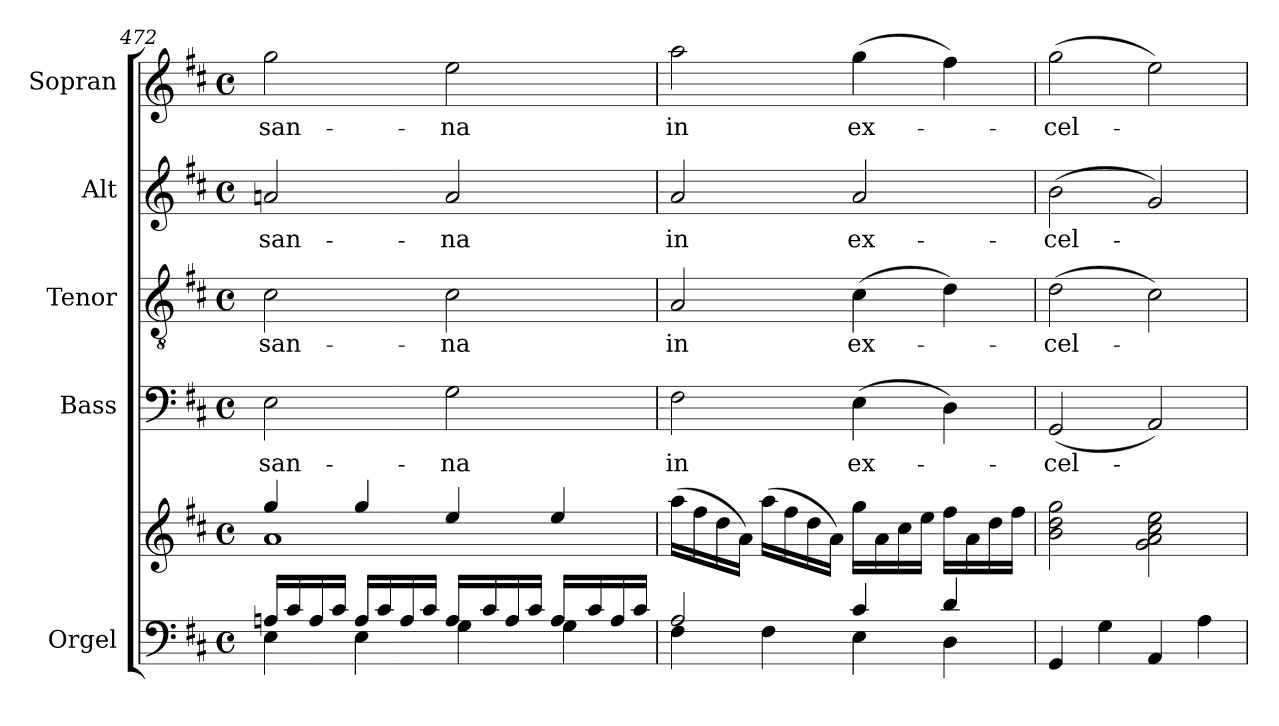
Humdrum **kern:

**kern	**kern	**kern	**text	**kern	**text	**kern	**text	**kern	**text
*part5	*part5	*part4	*part4	*part3	*part3	*part2	*part2	*part1	*part1
*staff6	*staff5	*staff4	*staff4	*staff3	*staff3	*staff2	*staff2	*staff1	*staff1
*I"Orgel	*	*I"Bass	*	*I"Tenor	*	*I"Alt	*	*I"Sopran	*
*I'Org.	*	*I'B	*	*I'T	*	*I'A	*	*I'S	*
*clefF4	*clefG2	*clefF4	*	*clefGv2	*	*clefG2	*	*clefG2	*
*k[f#c#]	*k[f#c#]	*k[f#c#]	*	*k[f#c#]	*	*k[f#c#]	*	*k[f#c#]	*
*D:	*D:	*D:	*	*D:	*	*D:	*	*D:	*
*M4/4	*M4/4	*M4/4	*	*M4/4	*	*M4/4	*	*M4/4	*
*met(c)	*met(c)	*met(c)	*	*met(c)	*	*met(c)	*	*met(c)	*
=472	=472	=472	=472	=472	=472	=472	=472	=472	=472
*^	*^	*	*	*	*	*	*	*	*
!	!	!	!	!	!LO:LY:b	!	!LO:LY:b	!	!LO:LY:b	!	!LO:LY:b
16An/LL	4E\	4gg/	1a	2E\	-san-	2c#\	-san-	2an/	-san-	2gg\	-san-
16c#/	.	.	.	.	.	.	.	.	.	.	.
16A/	.	.	.	.	.	.	.	.	.	.	.
16c#/JJ	.	.	.	.	.	.	.	.	.	.	.
16A/LL	4E\	4gg/	.	.	.	.	.	.	.	.	.
16c#/	.	.	.	.	.	.	.	.	.	.	.
16A/	.	.	.	.	.	.	.	.	.	.	.
16c#/JJ	.	.	.	.	.	.	.	.	.	.	.
!	!	!	!	!	!LO:LY:b	!	!LO:LY:b	!	!LO:LY:b	!	!LO:LY:b
16A/LL	4G\	4ee/	.	2G\	-na	2c#\	-na	2a/	-na	2ee\	-na
16c#/	.	.	.	.	.	.	.	.	.	.	.
16A/	.	.	.	.	.	.	.	.	.	.	.
16c#/JJ	.	.	.	.	.	.	.	.	.	.	.
16A/LL	4G\	4ee/	.	.	.	.	.	.	.	.	.
16c#/	.	.	.	.	.	.	.	.	.	.	.
16A/	.	.	.	.	.	.	.	.	.	.	.
16c#/JJ	.	.	.	.	.	.	.	.	.	.	.
*	*	*v	*v	*	*	*	*	*	*	*	*
=473	=473	=473	=473	=473	=473	=473	=473	=473	=473	=473
!	!	!	!	!LO:LY:b	!	!LO:LY:b	!	!LO:LY:b	!	!LO:LY:b
2A/	4F#\	(>16aa\LL	2F#\	in	2A/	in	2a/	in	2aa\	in
.	.	16ff#\	.	.	.	.	.	.	.	.
.	.	16dd\	.	.	.	.	.	.	.	.
.	.	16a\JJ)	.	.	.	.	.	.	.	.
.	4F#\	(>16aa\LL	.	.	.	.	.	.	.	.
.	.	16ff#\	.	.	.	.	.	.	.	.
.	.	16dd\	.	.	.	.	.	.	.	.
.	.	16a\JJ)	.	.	.	.	.	.	.	.
!	!	!	!	!LO:LY:b	!	!LO:LY:b	!	!LO:LY:b	!	!LO:LY:b
4c#/	4E\	16gg\LL	(>4E\	ex-	(>4c#\	ex-	2a/	ex-	(>4gg\	ex-
.	.	16a\	.	.	.	.	.	.	.	.
.	.	16cc#\	.	.	.	.	.	.	.	.
.	.	16ee\JJ	.	.	.	.	.	.	.	.
4d/	4D\	16ff#\LL	4D\)	.	4d\)	.	.	.	4ff#\)	.
.	.	16a\	.	.	.	.	.	.	.	.
.	.	16dd\	.	.	.	.	.	.	.	.
.	.	16ff#\JJ	.	.	.	.	.	.	.	.
*v	*v	*	*	*	*	*	*	*	*	*
!!LO:PB:g=z
=474	=474	=474	=474	=474	=474	=474	=474	=474	=474
!	!	!	!LO:LY:b	!	!LO:LY:b	!	!LO:LY:b	!	!LO:LY:b
4GG/	2b\ 2dd\ 2gg\	(<2GG/	-cel-	(>2d\	-cel-	(>2b\	-cel-	(>2gg\	-cel-
4G\	.	.	.	.	.	.	.	.	.
4AA/	2g\ 2a\ 2cc#\ 2ee\	2AA/)	.	2c#\)	.	2g/)	.	2ee\)	.
4A\	.	.	.	.	.	.	.	.	.
=	=	=	=	=	=	=	=	=	=
*-	*-	*-	*-	*-	*-	*-	*-	*-	*-
